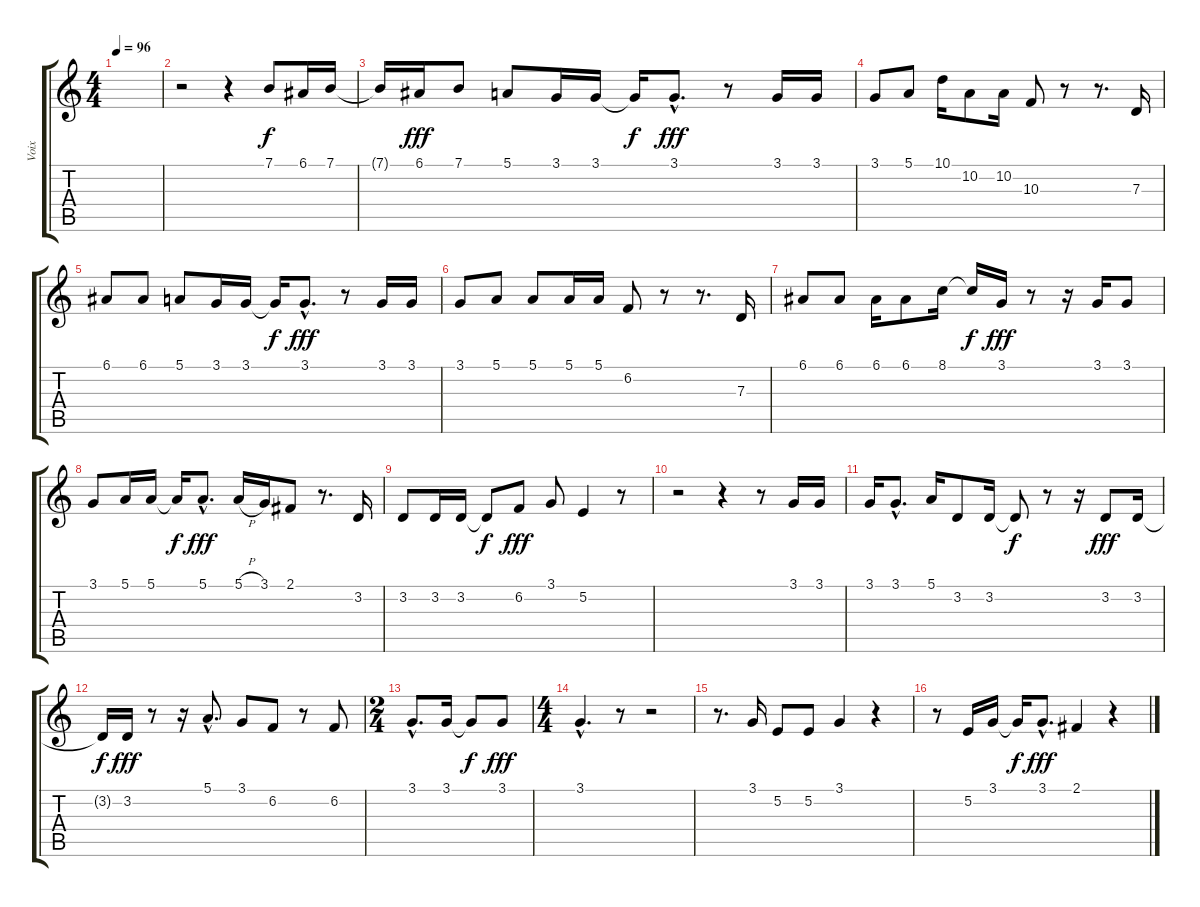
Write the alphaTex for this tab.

\track ("Voix" "Voix") {instrument accordion}
\staff {score tabs}
\tuning (E4 B3 G3 D3 A2 E2) {hide}
\ts (4 4)
\tempo 96
\clef g2
\ks c
|
r.2 r.4 7.1.8 6.1.16 7.1.16 |
7.1{t}.16{dy f} 6.1.16{dy fff} 7.1.8 5.1.8 3.1.16 3.1.16 3.1{t}.16{dy f} 3.1{hac}.8{d dy fff} r.8 3.1.16 3.1.16 |
3.1.8 5.1.8 10.1.16 10.2.8 10.2.16 10.3.8 r.8 r.8{d} 7.3.16 |
6.1.8 6.1.8 5.1.8 3.1.16 3.1.16 3.1{t}.16{dy f} 3.1{hac}.8{d dy fff} r.8 3.1.16 3.1.16 |
3.1.8 5.1.8 5.1.8 5.1.16 5.1.16 6.2.8 r.8 r.8{d} 7.3.16 |
6.1.8 6.1.8 6.1.16 6.1.8 8.1.16 8.1{t}.16{dy f} 3.1.16{dy fff} r.8 r.16 3.1.16 3.1.8 |
3.1.8 5.1.16 5.1.16 5.1{t}.16{dy f} 5.1{hac}.8{d dy fff} 5.1{h}.16 3.1.16 2.1.8 r.8{d} 3.2.16 |
3.2.8 3.2.16 3.2.16 3.2{t}.8{dy f} 6.2.8{dy fff} 3.1.8 5.2.4 r.8 |
r.2 r.4 r.8 3.1.16 3.1.16 |
3.1.16 3.1{hac}.8{d} 5.1.16 3.2.8 3.2.16 3.2{t}.8{dy f} r.8 r.16 3.2.8{dy fff} 3.2.16 |
3.2{t}.16{dy f} 3.2.16{dy fff} r.8 r.16 5.1{hac}.8{d} 3.1.8 6.2.8 r.8 6.2.8 |
\ts (2 4)
3.1{hac}.8{d} 3.1.16 3.1{t}.8{dy f} 3.1.8{dy fff} |
\ts (4 4)
3.1{hac}.4{d} r.8 r.2 |
r.8{d} 3.1.16 5.2.8 5.2.8 3.1.4 r.4 |
r.8 5.2.16 3.1.16 3.1{t}.16{dy f} 3.1{hac}.8{d dy fff} 2.1.4 r.4
